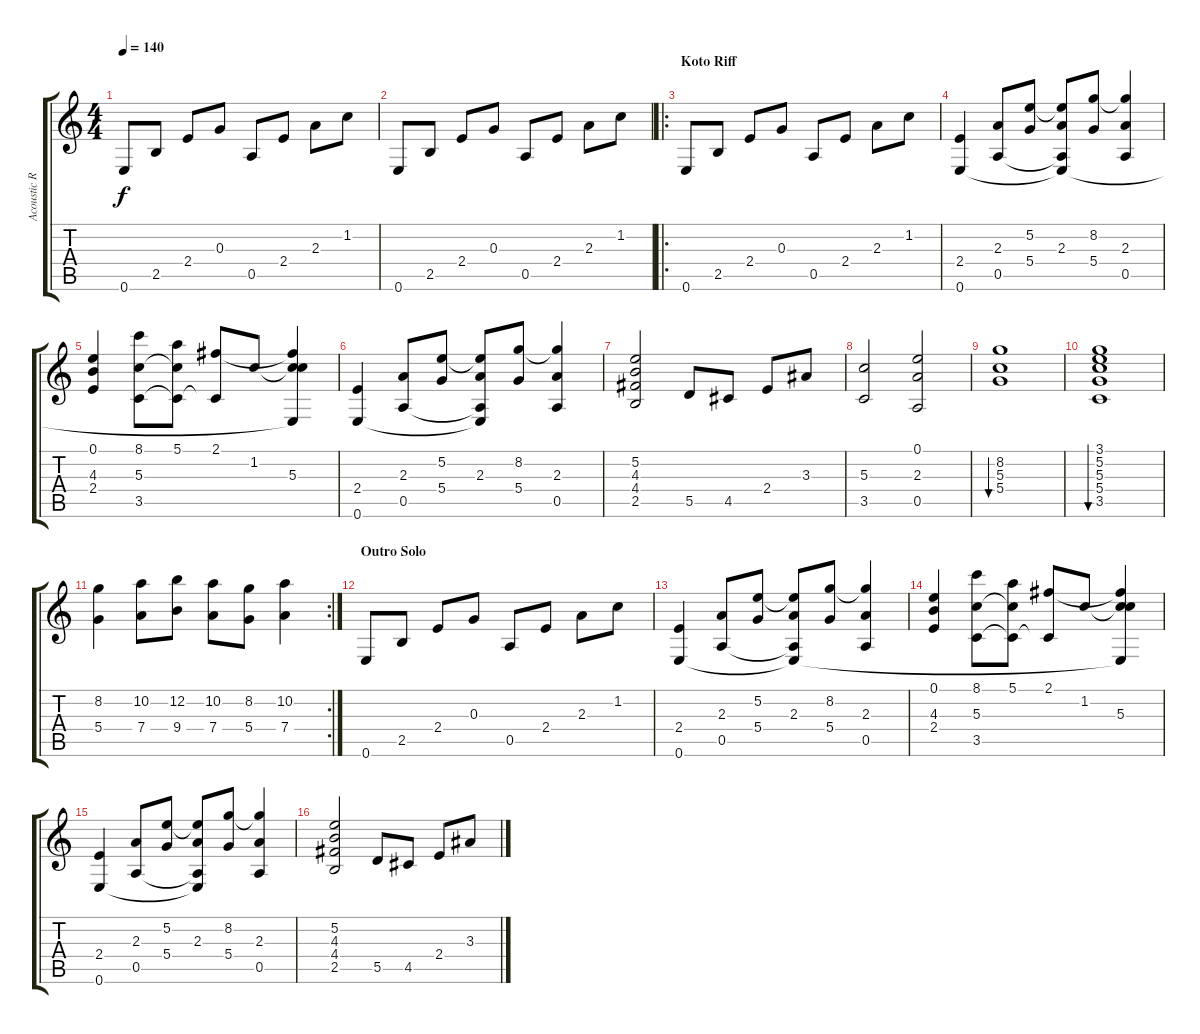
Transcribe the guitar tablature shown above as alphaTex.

\track ("Acoustic Rhythm" "Acoustic R") {instrument acousticguitarsteel}
\staff {score tabs}
\tuning (E4 B3 G3 D3 A2 E2) {hide}
\ts (4 4)
\tempo 140
\clef g2
\ks c
0.6.8{dy f} 2.5.8 2.4.8 0.3.8 0.5.8 2.4.8 2.3.8 1.2.8 |
0.6.8 2.5.8 2.4.8 0.3.8 0.5.8 2.4.8 2.3.8 1.2.8 |
\ro
\section ("" "Koto Riff")
0.6.8{volume 16} 2.5.8 2.4.8 0.3.8 0.5.8 2.4.8 2.3.8 1.2.8 |
(2.4 0.6).4 (2.3 0.5).8 (5.2 5.4).8 (5.2{t} 2.3 0.5{t} 0.6{t}).8 (8.2 5.4).8 (8.2{t} 2.3 0.5).4 |
(0.1 4.3 2.4).4 (8.1 5.3 3.5).8 (5.1 5.3{t} 3.5{t}).8 (2.1 3.5{t}).8 1.2.8 (2.1{t} 1.2{t} 5.3 0.6{t}).4 |
(2.4 0.6).4 (2.3 0.5).8 (5.2 5.4).8 (5.2{t} 2.3 0.5{t} 0.6{t}).8 (8.2 5.4).8 (8.2{t} 2.3 0.5).4 |
(5.2 4.3 4.4 2.5).2 5.5.8 4.5.8 2.4.8 3.3.8 |
(5.3 3.5).2 (0.1 2.3 0.5).2 |
(8.2 5.3 5.4).1{bu 480} |
(3.1 5.2 5.3 5.4 3.5).1{bu 240} |
\rc 2
(8.2 5.4).4 (10.2 7.4).8 (12.2 9.4).8 (10.2 7.4).8 (8.2 5.4).8 (10.2 7.4).4 |
\section ("" "Outro Solo")
0.6.8{volume 15} 2.5.8 2.4.8 0.3.8 0.5.8 2.4.8 2.3.8 1.2.8 |
(2.4 0.6).4 (2.3 0.5).8 (5.2 5.4).8 (5.2{t} 2.3 0.5{t} 0.6{t}).8 (8.2 5.4).8 (8.2{t} 2.3 0.5).4 |
(0.1 4.3 2.4).4 (8.1 5.3 3.5).8 (5.1 5.3{t} 3.5{t}).8 (2.1 3.5{t}).8 1.2.8 (2.1{t} 1.2{t} 5.3 0.6{t}).4 |
(2.4 0.6).4 (2.3 0.5).8 (5.2 5.4).8 (5.2{t} 2.3 0.5{t} 0.6{t}).8 (8.2 5.4).8 (8.2{t} 2.3 0.5).4 |
(5.2 4.3 4.4 2.5).2 5.5.8 4.5.8 2.4.8 3.3.8
